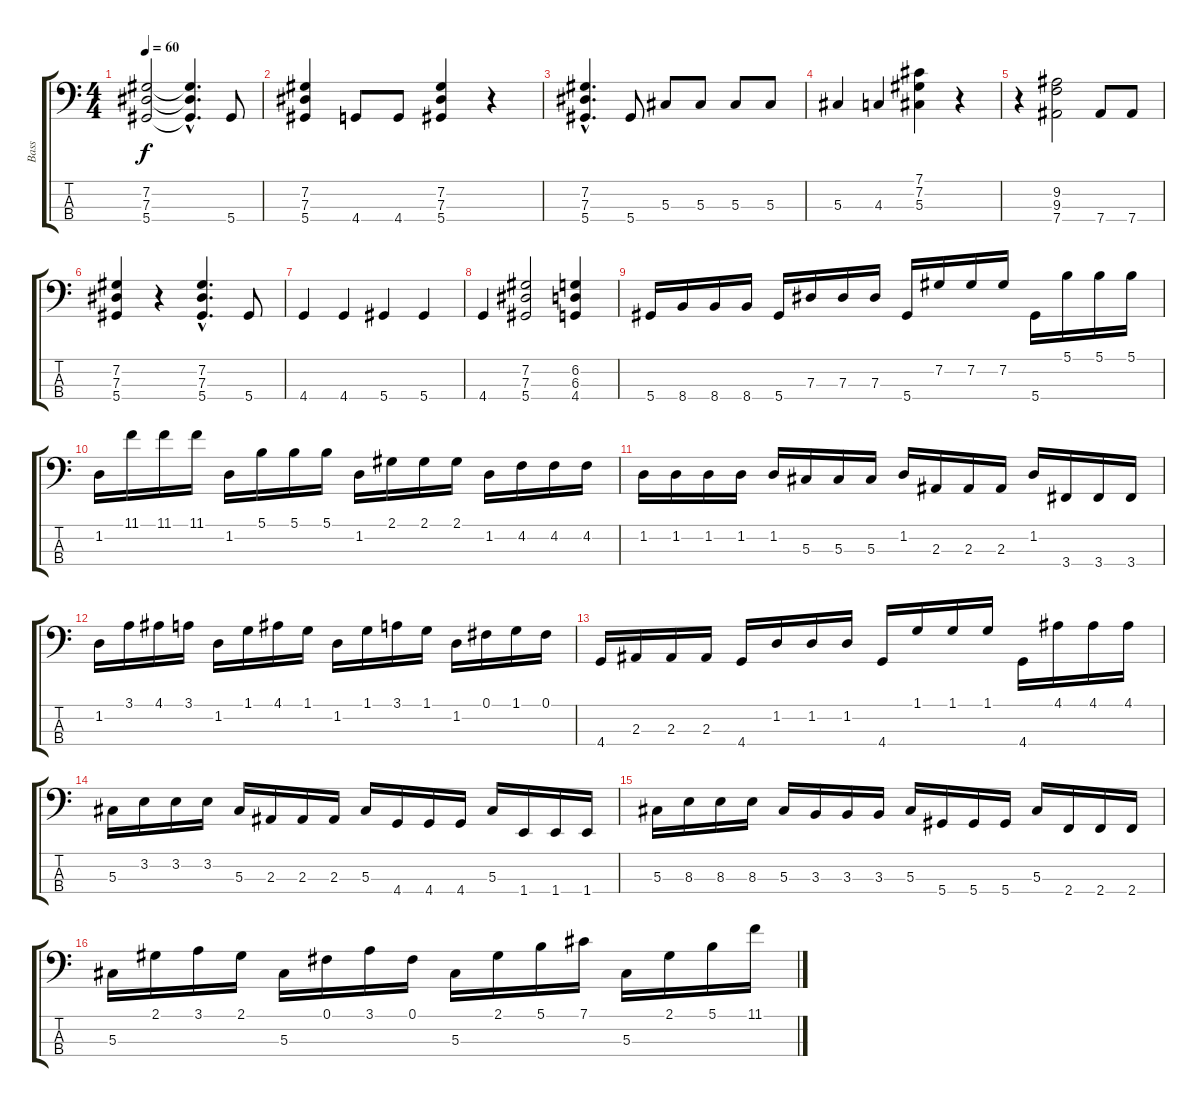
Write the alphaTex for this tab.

\track ("Bass" "Bass") {instrument electricbasspick}
\staff {score tabs}
\tuning (Gb2 Db2 Ab1 Eb1) {hide}
\ts (4 4)
\tempo 60
\clef f4
\ks c
(7.2 7.3 5.4).2{dy f} (7.2{hac t} 7.3{hac t} 5.4{hac t}).4{d} 5.4.8 |
(7.2 7.3 5.4).4 4.4.8 4.4.8 (7.2 7.3 5.4).4 r.4 |
(7.2{hac} 7.3{hac} 5.4{hac}).4{d} 5.4.8 5.3.8 5.3.8 5.3.8 5.3.8 |
5.3.4 4.3.4 (7.1 7.2 5.3).4 r.4 |
r.4 (9.2 9.3 7.4).2 7.4.8 7.4.8 |
(7.2 7.3 5.4).4 r.4 (7.2{hac} 7.3{hac} 5.4{hac}).4{d} 5.4.8 |
4.4.4 4.4.4 5.4.4 5.4.4 |
4.4.4 (7.2 7.3 5.4).2 (6.2 6.3 4.4).4 |
5.4.16 8.4.16 8.4.16 8.4.16 5.4.16 7.3.16 7.3.16 7.3.16 5.4.16 7.2.16 7.2.16 7.2.16 5.4.16 5.1.16 5.1.16 5.1.16 |
1.2.16 11.1.16 11.1.16 11.1.16 1.2.16 5.1.16 5.1.16 5.1.16 1.2.16 2.1.16 2.1.16 2.1.16 1.2.16 4.2.16 4.2.16 4.2.16 |
1.2.16 1.2.16 1.2.16 1.2.16 1.2.16 5.3.16 5.3.16 5.3.16 1.2.16 2.3.16 2.3.16 2.3.16 1.2.16 3.4.16 3.4.16 3.4.16 |
1.2.16 3.1.16 4.1.16 3.1.16 1.2.16 1.1.16 4.1.16 1.1.16 1.2.16 1.1.16 3.1.16 1.1.16 1.2.16 0.1.16 1.1.16 0.1.16 |
4.4.16 2.3.16 2.3.16 2.3.16 4.4.16 1.2.16 1.2.16 1.2.16 4.4.16 1.1.16 1.1.16 1.1.16 4.4.16 4.1.16 4.1.16 4.1.16 |
5.3.16 3.2.16 3.2.16 3.2.16 5.3.16 2.3.16 2.3.16 2.3.16 5.3.16 4.4.16 4.4.16 4.4.16 5.3.16 1.4.16 1.4.16 1.4.16 |
5.3.16 8.3.16 8.3.16 8.3.16 5.3.16 3.3.16 3.3.16 3.3.16 5.3.16 5.4.16 5.4.16 5.4.16 5.3.16 2.4.16 2.4.16 2.4.16 |
5.3.16 2.1.16 3.1.16 2.1.16 5.3.16 0.1.16 3.1.16 0.1.16 5.3.16 2.1.16 5.1.16 7.1.16 5.3.16 2.1.16 5.1.16 11.1.16
